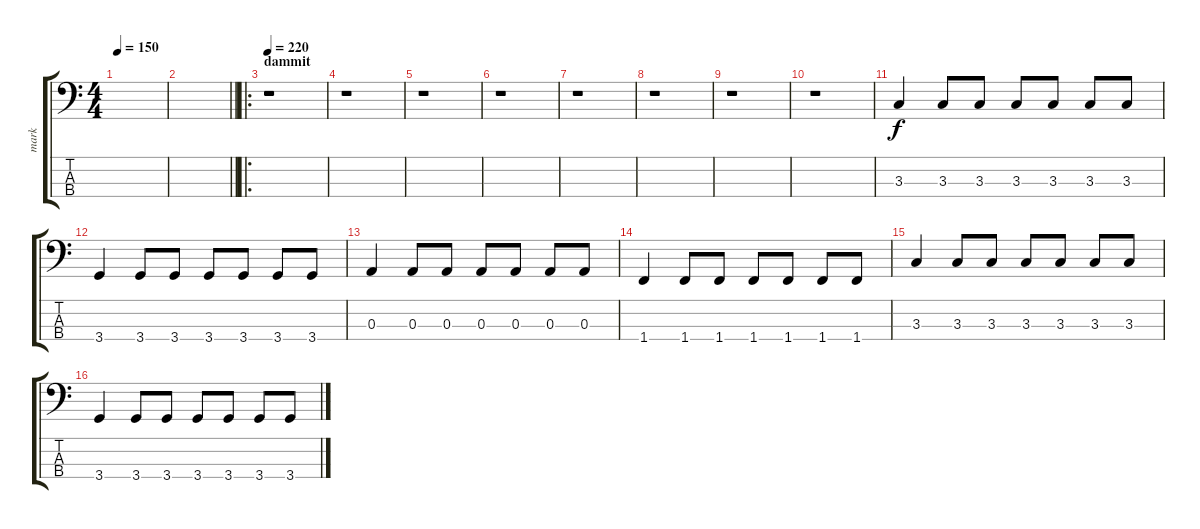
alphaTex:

\track ("mark" "mark") {instrument slapbass1}
\staff {score tabs}
\tuning (G2 D2 A1 E1) {hide}
\ts (4 4)
\tempo 150
\clef f4
\ks c
|
\barLineRight lightlight
|
\ro
\section ("" "dammit")
\tempo 220
r.1 |
r.1 |
r.1 |
r.1 |
r.1 |
r.1 |
r.1 |
r.1 |
3.3.4 3.3.8 3.3.8 3.3.8 3.3.8 3.3.8 3.3.8 |
3.4.4 3.4.8 3.4.8 3.4.8 3.4.8 3.4.8 3.4.8 |
0.3.4 0.3.8 0.3.8 0.3.8 0.3.8 0.3.8 0.3.8 |
1.4.4 1.4.8 1.4.8 1.4.8 1.4.8 1.4.8 1.4.8 |
3.3.4 3.3.8 3.3.8 3.3.8 3.3.8 3.3.8 3.3.8 |
3.4.4 3.4.8 3.4.8 3.4.8 3.4.8 3.4.8 3.4.8
